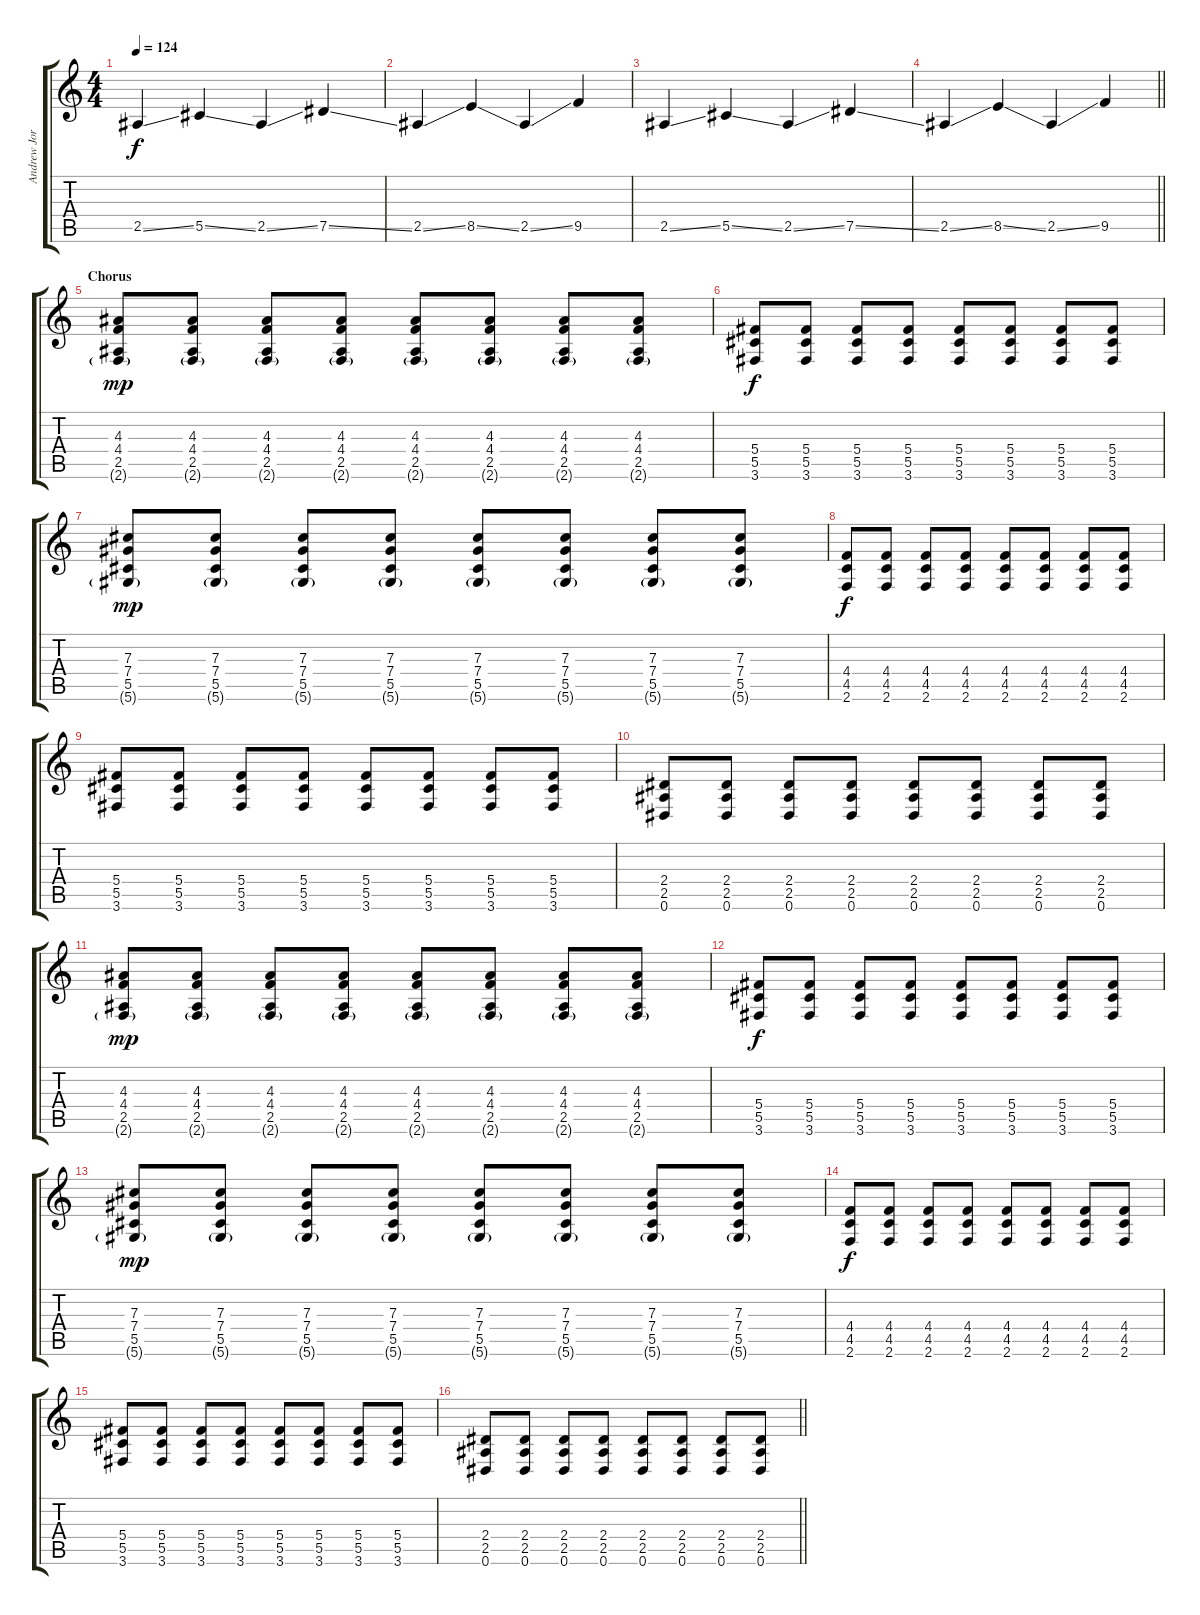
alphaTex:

\track ("Andrew Jordan" "Andrew Jor") {instrument distortionguitar}
\staff {score tabs}
\tuning (Eb4 Bb3 Gb3 Db3 Ab2 Eb2) {hide}
\ts (4 4)
\tempo 124
\clef g2
\ks c
2.5{ss}.4{dy f} 5.5{ss}.4 2.5{ss}.4 7.5{ss}.4 |
2.5{ss}.4 8.5{ss}.4 2.5{ss}.4 9.5.4 |
2.5{ss}.4 5.5{ss}.4 2.5{ss}.4 7.5{ss}.4 |
\barLineRight lightlight
2.5{ss}.4 8.5{ss}.4 2.5{ss}.4 9.5.4 |
\section ("" "Chorus")
(4.3 4.4 2.5 2.6{g}).8{dy mp} (4.3 4.4 2.5 2.6{g}).8 (4.3 4.4 2.5 2.6{g}).8 (4.3 4.4 2.5 2.6{g}).8 (4.3 4.4 2.5 2.6{g}).8 (4.3 4.4 2.5 2.6{g}).8 (4.3 4.4 2.5 2.6{g}).8 (4.3 4.4 2.5 2.6{g}).8 |
(5.4 5.5 3.6).8{dy f} (5.4 5.5 3.6).8 (5.4 5.5 3.6).8 (5.4 5.5 3.6).8 (5.4 5.5 3.6).8 (5.4 5.5 3.6).8 (5.4 5.5 3.6).8 (5.4 5.5 3.6).8 |
(7.3 7.4 5.5 5.6{g}).8{dy mp} (7.3 7.4 5.5 5.6{g}).8 (7.3 7.4 5.5 5.6{g}).8 (7.3 7.4 5.5 5.6{g}).8 (7.3 7.4 5.5 5.6{g}).8 (7.3 7.4 5.5 5.6{g}).8 (7.3 7.4 5.5 5.6{g}).8 (7.3 7.4 5.5 5.6{g}).8 |
(4.4 4.5 2.6).8{dy f} (4.4 4.5 2.6).8 (4.4 4.5 2.6).8 (4.4 4.5 2.6).8 (4.4 4.5 2.6).8 (4.4 4.5 2.6).8 (4.4 4.5 2.6).8 (4.4 4.5 2.6).8 |
(5.4 5.5 3.6).8 (5.4 5.5 3.6).8 (5.4 5.5 3.6).8 (5.4 5.5 3.6).8 (5.4 5.5 3.6).8 (5.4 5.5 3.6).8 (5.4 5.5 3.6).8 (5.4 5.5 3.6).8 |
(2.4 2.5 0.6).8 (2.4 2.5 0.6).8 (2.4 2.5 0.6).8 (2.4 2.5 0.6).8 (2.4 2.5 0.6).8 (2.4 2.5 0.6).8 (2.4 2.5 0.6).8 (2.4 2.5 0.6).8 |
(4.3 4.4 2.5 2.6{g}).8{dy mp} (4.3 4.4 2.5 2.6{g}).8 (4.3 4.4 2.5 2.6{g}).8 (4.3 4.4 2.5 2.6{g}).8 (4.3 4.4 2.5 2.6{g}).8 (4.3 4.4 2.5 2.6{g}).8 (4.3 4.4 2.5 2.6{g}).8 (4.3 4.4 2.5 2.6{g}).8 |
(5.4 5.5 3.6).8{dy f} (5.4 5.5 3.6).8 (5.4 5.5 3.6).8 (5.4 5.5 3.6).8 (5.4 5.5 3.6).8 (5.4 5.5 3.6).8 (5.4 5.5 3.6).8 (5.4 5.5 3.6).8 |
(7.3 7.4 5.5 5.6{g}).8{dy mp} (7.3 7.4 5.5 5.6{g}).8 (7.3 7.4 5.5 5.6{g}).8 (7.3 7.4 5.5 5.6{g}).8 (7.3 7.4 5.5 5.6{g}).8 (7.3 7.4 5.5 5.6{g}).8 (7.3 7.4 5.5 5.6{g}).8 (7.3 7.4 5.5 5.6{g}).8 |
(4.4 4.5 2.6).8{dy f} (4.4 4.5 2.6).8 (4.4 4.5 2.6).8 (4.4 4.5 2.6).8 (4.4 4.5 2.6).8 (4.4 4.5 2.6).8 (4.4 4.5 2.6).8 (4.4 4.5 2.6).8 |
(5.4 5.5 3.6).8 (5.4 5.5 3.6).8 (5.4 5.5 3.6).8 (5.4 5.5 3.6).8 (5.4 5.5 3.6).8 (5.4 5.5 3.6).8 (5.4 5.5 3.6).8 (5.4 5.5 3.6).8 |
\barLineRight lightlight
(2.4 2.5 0.6).8 (2.4 2.5 0.6).8 (2.4 2.5 0.6).8 (2.4 2.5 0.6).8 (2.4 2.5 0.6).8 (2.4 2.5 0.6).8 (2.4 2.5 0.6).8 (2.4 2.5 0.6).8
